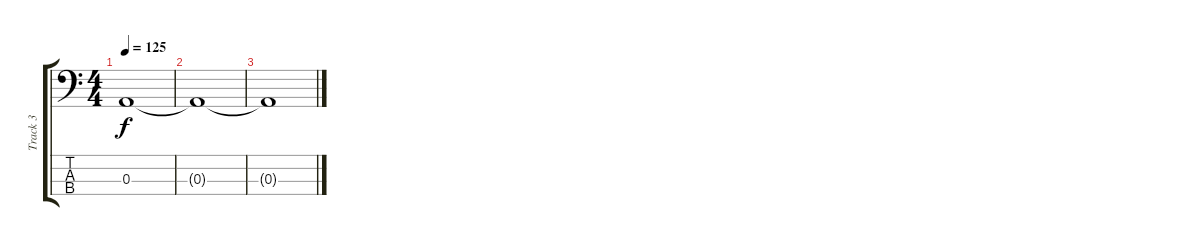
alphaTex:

\track ("Track 3" "Track 3") {instrument electricbasspick}
\staff {score tabs}
\tuning (G2 D2 A1 E1) {hide}
\ts (4 4)
\tempo 125
\clef f4
\ks c
0.3{t}.1{dy f} |
0.3{t}.1 |
0.3{t}.1
